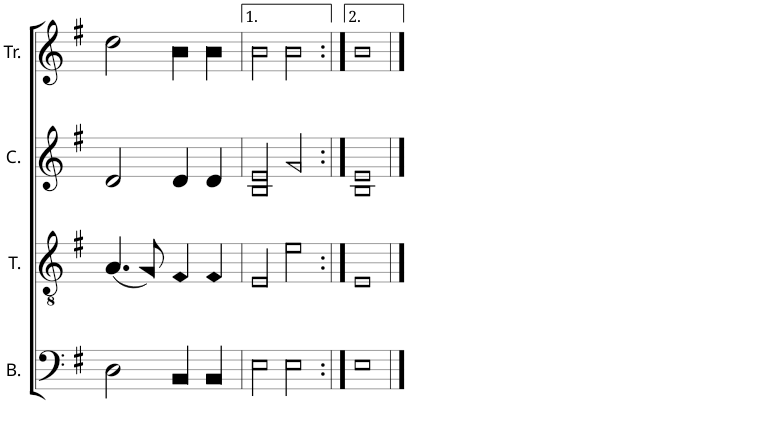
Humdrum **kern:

**kern	**kern	**kern	**kern
*part4	*part3	*part2	*part1
*staff4	*staff3	*staff2	*staff1
*I"B.	*I"T.	*I"A.	*I"Tr.
*I'B.	*I'T.	*	*I'Tr.
!!LO:PB:g=z
*clefF4	*clefGv2	*clefG2	*clefG2
*k[f#]	*k[f#]	*k[f#]	*k[f#]
*M4/4	*M4/4	*M4/4	*M4/4
*met(c)	*met(c)	*met(c)	*met(c)
=12	=12	=12	=12
2D!\	(4.A!/	2d!/	2dd!\
.	8G!/)	.	.
4BB!/	4F#!/	4d!/	4b!\
4BB!/	4F#!/	4d!/	4b!\
=13	=13	=13	=13
2E!\	2E!/	2B!/ 2e!/	2b!\
2E!\	2e!\	2g!/	2b!\
=14:|!	=14:|!	=14:|!	=14:|!
1E!	1E!	1B! 1e!	1b!
==	==	==	==
*-	*-	*-	*-
